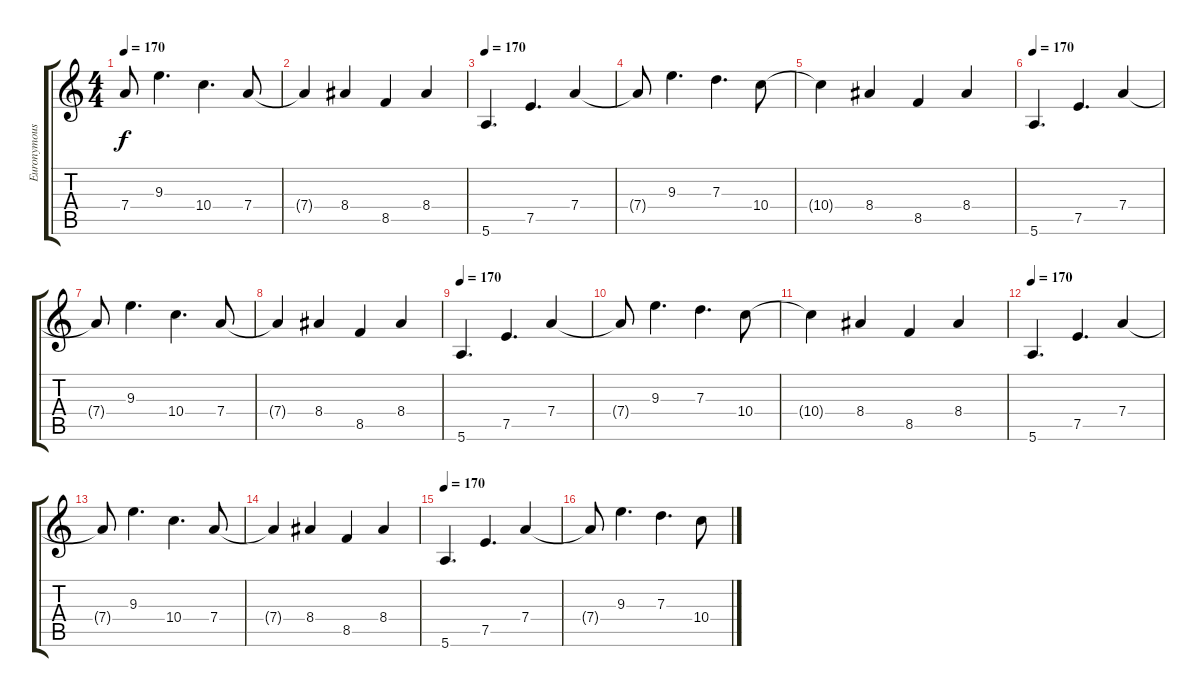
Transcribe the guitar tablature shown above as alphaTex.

\track ("Euronymous" "Euronymous") {instrument distortionguitar}
\staff {score tabs}
\tuning (E4 B3 G3 D3 A2 E2) {hide}
\ts (4 4)
\tempo 170
\clef g2
\ks c
7.4{t}.8{dy f} 9.3.4{d} 10.4.4{d} 7.4.8 |
7.4{t}.4 8.4.4 8.5.4 8.4.4 |
\tempo 170
5.6.4{d} 7.5.4{d} 7.4.4 |
7.4{t}.8 9.3.4{d} 7.3.4{d} 10.4.8 |
10.4{t}.4 8.4.4 8.5.4 8.4.4 |
\tempo 170
5.6.4{d} 7.5.4{d} 7.4.4 |
7.4{t}.8 9.3.4{d} 10.4.4{d} 7.4.8 |
7.4{t}.4 8.4.4 8.5.4 8.4.4 |
\tempo 170
5.6.4{d} 7.5.4{d} 7.4.4 |
7.4{t}.8 9.3.4{d} 7.3.4{d} 10.4.8 |
10.4{t}.4 8.4.4 8.5.4 8.4.4 |
\tempo 170
5.6.4{d} 7.5.4{d} 7.4.4 |
7.4{t}.8 9.3.4{d} 10.4.4{d} 7.4.8 |
7.4{t}.4 8.4.4 8.5.4 8.4.4 |
\tempo 170
5.6.4{d} 7.5.4{d} 7.4.4 |
7.4{t}.8 9.3.4{d} 7.3.4{d} 10.4.8
